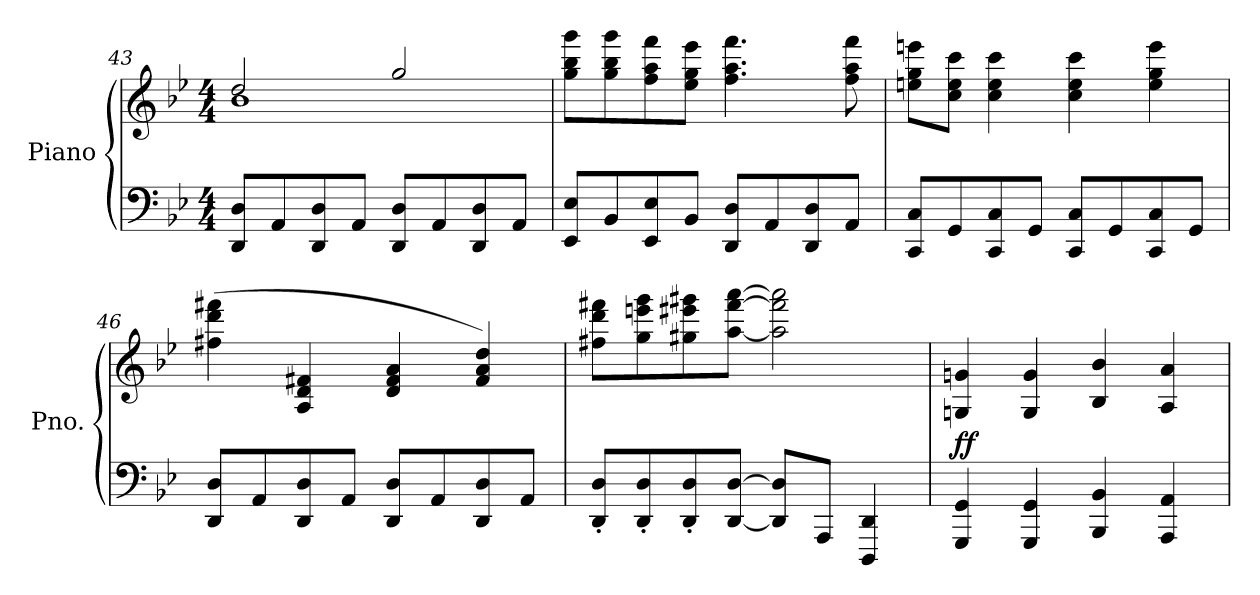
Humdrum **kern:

**kern	**kern	**dynam
*part1	*part1	*part1
*staff2	*staff1	*staff1/2
*I"Piano	*	*
*I'Pno.	*	*
!!LO:LB:g=z
*clefF4	*clefG2	*
*k[b-e-]	*k[b-e-]	*
*M4/4	*M4/4	*
=43	=43	=43
*	*^	*
8DD/ 8D/L	2dd/	1b-	.
8AA/	.	.	.
8DD/ 8D/	.	.	.
8AA/J	.	.	.
8DD/ 8D/L	2gg/	.	.
8AA/	.	.	.
8DD/ 8D/	.	.	.
8AA/J	.	.	.
*	*v	*v	*
=44	=44	=44
8EE-/ 8E-/L	8gg\ 8bb-\ 8ggg\L	.
8BB-/	8gg\ 8bb-\ 8ggg\	.
8EE-/ 8E-/	8ff\ 8aa\ 8fff\	.
8BB-/J	8ee-\ 8gg\ 8eee-\J	.
8DD/ 8D/L	4.ff\ 4.aa\ 4.fff\	.
8AA/	.	.
8DD/ 8D/	.	.
8AA/J	8ff\ 8aa\ 8fff\	.
=45	=45	=45
8CC/ 8C/L	8een\ 8gg\ 8eeen\L	.
8GG/	8cc\ 8ee\ 8ccc\J	.
8CC/ 8C/	4cc\ 4ee\ 4ccc\	.
8GG/J	.	.
8CC/ 8C/L	4cc\ 4ee\ 4ccc\	.
8GG/	.	.
8CC/ 8C/	4ee\ 4gg\ 4eee\	.
8GG/J	.	.
=46	=46	=46
8DD/ 8D/L	(4ff#X\ 4ddd\ 4fff#X\	.
8AA/	.	.
8DD/ 8D/	4A/ 4d/ 4f#X/	.
8AA/J	.	.
8DD/ 8D/L	4d/ 4f#/ 4a/	.
8AA/	.	.
8DD/ 8D/	4f#/ 4a/ 4dd/)	.
8AA/J	.	.
!!LO:LB:g=z
=47	=47	=47
8DD/' 8D/'L	8ff#X\ 8ddd\ 8fff#X\L	.
8DD/' 8D/'	8gg\ 8eeen\ 8ggg\	.
8DD/' 8D/'	8gg#X\ 8eee#X\ 8ggg#X\	.
[8DD/ [8D/J	[8aa\ [8fff#\ [8aaa\J	.
8DD/] 8D/]L	2aa\] 2fff#\] 2aaa\]	.
8AAA/J	.	.
4DDD/ 4DD/	.	.
=48	=48	=48
!	!	!LO:DY:b
4GGG/ 4GG/	4Gn/ 4gn/	ff
4GGG/ 4GG/	4G/ 4g/	.
4BBB-/ 4BB-/	4B-/ 4b-/	.
4AAA/ 4AA/	4A/ 4a/	.
=	=	=
*-	*-	*-
